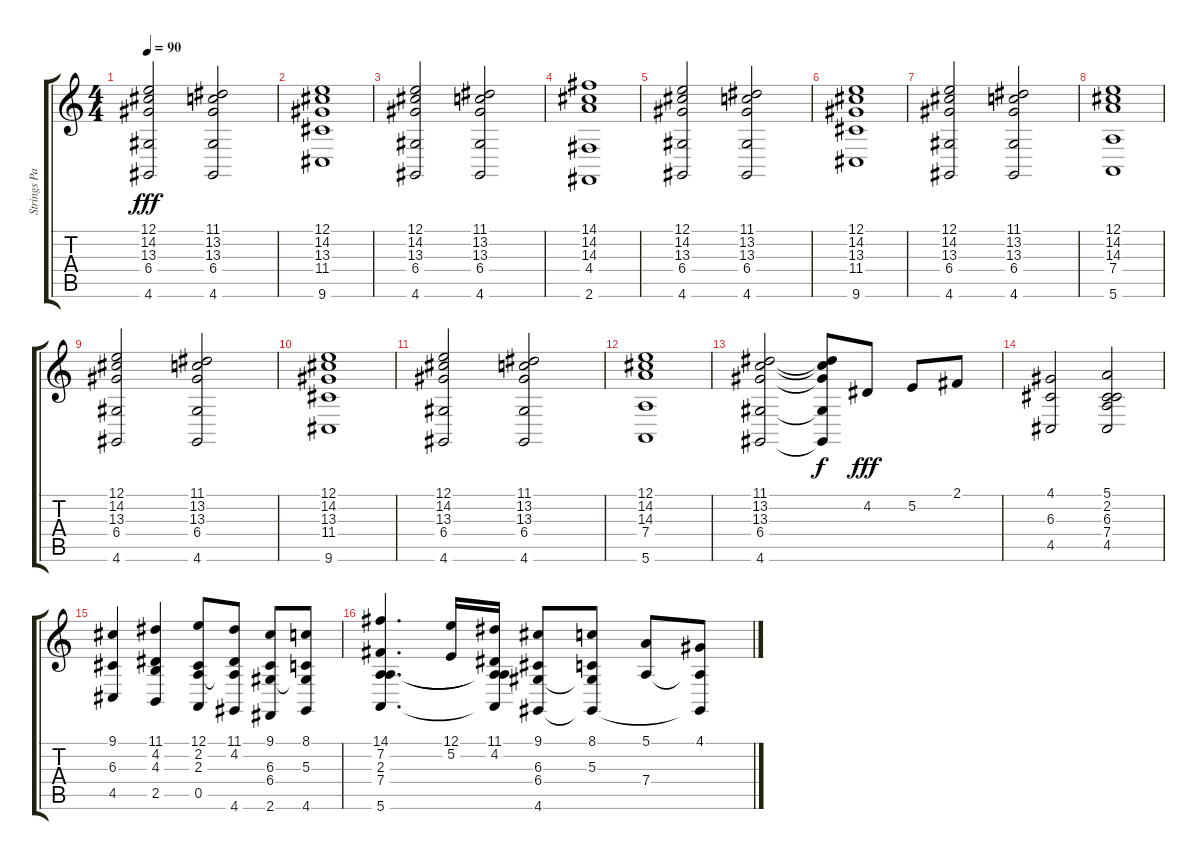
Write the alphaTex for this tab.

\track ("Strings Pad" "Strings Pa") {instrument stringensemble1}
\staff {score tabs}
\tuning (E4 B3 G3 D3 A2 E2) {hide}
\ts (4 4)
\tempo 90
\clef g2
\ks c
(12.1 14.2 13.3 6.4 4.6).2{dy fff} (11.1 13.2 13.3 6.4 4.6).2 |
(12.1 14.2 13.3 11.4 9.6).1 |
(12.1 14.2 13.3 6.4 4.6).2 (11.1 13.2 13.3 6.4 4.6).2 |
(14.1 14.2 14.3 4.4 2.6).1 |
(12.1 14.2 13.3 6.4 4.6).2 (11.1 13.2 13.3 6.4 4.6).2 |
(12.1 14.2 13.3 11.4 9.6).1 |
(12.1 14.2 13.3 6.4 4.6).2 (11.1 13.2 13.3 6.4 4.6).2 |
(12.1 14.2 14.3 7.4 5.6).1 |
(12.1 14.2 13.3 6.4 4.6).2 (11.1 13.2 13.3 6.4 4.6).2 |
(12.1 14.2 13.3 11.4 9.6).1 |
(12.1 14.2 13.3 6.4 4.6).2 (11.1 13.2 13.3 6.4 4.6).2 |
(12.1 14.2 14.3 7.4 5.6).1 |
(11.1 13.2 13.3 6.4 4.6).2 (11.1{t} 13.2{t} 13.3{t} 6.4{t} 4.6{t}).8{dy f} 4.2.8{dy fff} 5.2.8 2.1.8 |
(4.1 6.3 4.5).2 (5.1 2.2 6.3 7.4 4.5).2 |
(9.1 6.3 4.5).4 (11.1 4.2 4.3 2.5).4 (12.1 2.2 2.3 0.5).8 (11.1 4.2 2.3{t} 4.6).8 (9.1 6.3 6.4 2.6).8 (8.1 5.3 6.4{t} 4.6).8 |
(14.1 7.2 2.3 7.4 5.6).4{d} (12.1 5.2).16 (11.1 4.2 2.3{t} 7.4{t} 5.6{t}).16 (9.1 6.3 6.4 4.6).8 (8.1 5.3 6.4{t} 4.6{t}).8 (5.1 7.4).8 (4.1 7.4{t} 4.6{t}).8
